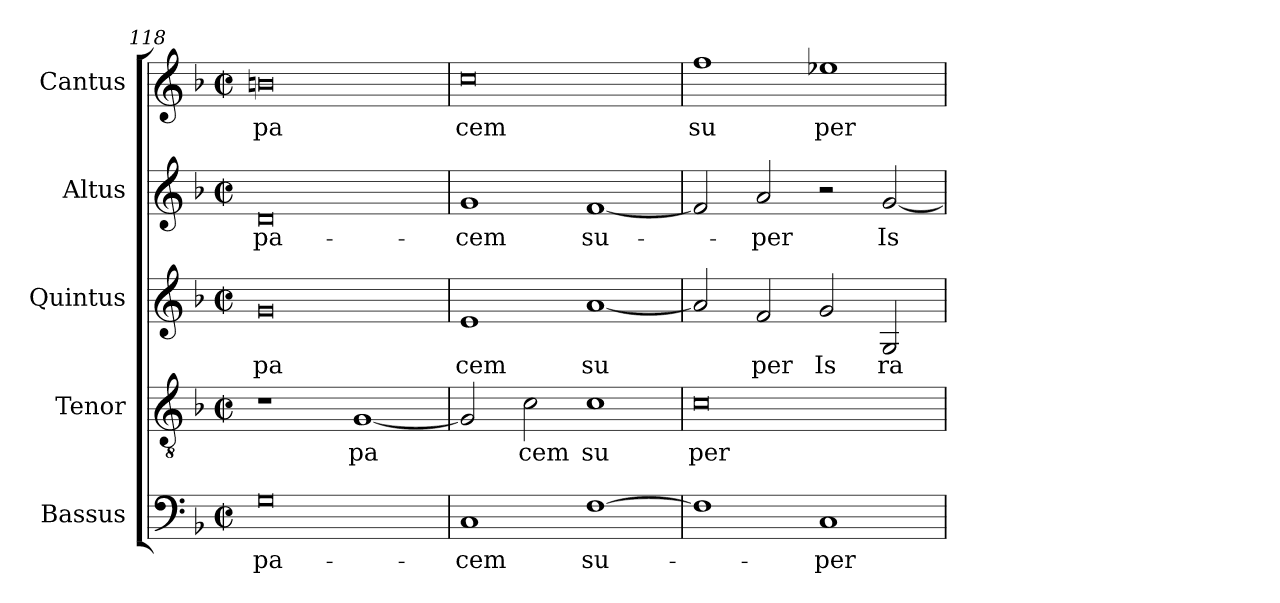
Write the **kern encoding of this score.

**kern	**text	**kern	**text	**kern	**text	**kern	**text	**kern	**text
*part5	*part5	*part4	*part4	*part3	*part3	*part2	*part2	*part1	*part1
*staff5	*staff5	*staff4	*staff4	*staff3	*staff3	*staff2	*staff2	*staff1	*staff1
*I"Bassus	*	*I"Tenor	*	*I"Quintus	*	*I"Altus	*	*I"Cantus	*
*clefF4	*	*clefGv2	*	*clefG2	*	*clefG2	*	*clefG2	*
*k[b-]	*	*k[b-]	*	*k[b-]	*	*k[b-]	*	*k[b-]	*
*F:	*	*F:	*	*F:	*	*F:	*	*F:	*
*M2/2	*	*M2/2	*	*M2/2	*	*M2/2	*	*M2/2	*
*met(c|)	*	*met(c|)	*	*met(c|)	*	*met(c|)	*	*met(c|)	*
=118	=118	=118	=118	=118	=118	=118	=118	=118	=118
!	!LO:LY:b:cj	!	!	!	!LO:LY:b:cj	!	!LO:LY:b:cj	!	!LO:LY:b:cj
0G	pa-	1r	.	0g	pa	0d	pa-	0bn	pa
!	!	!	!LO:LY:b:cj	!	!	!	!	!	!
.	.	[<1G	pa	.	.	.	.	.	.
=119	=119	=119	=119	=119	=119	=119	=119	=119	=119
!	!LO:LY:b:cj	!	!	!	!LO:LY:b:cj	!	!LO:LY:b:cj	!	!LO:LY:b:cj
1C	-cem	2G/]	.	1e	cem	1g	-cem	0cc	cem
!	!	!	!LO:LY:b:cj	!	!	!	!	!	!
.	.	2c\	cem	.	.	.	.	.	.
!	!LO:LY:b:cj	!	!LO:LY:b:cj	!	!LO:LY:b:cj	!	!LO:LY:b:cj	!	!
[>1F	su-	1c	su	[<1a	su	[<1f	su-	.	.
=120	=120	=120	=120	=120	=120	=120	=120	=120	=120
!	!	!	!LO:LY:b:cj	!	!	!	!	!	!LO:LY:b:cj
1F]	.	0c	per	2a/]	.	2f/]	.	1ff	su
!	!	!	!	!	!LO:LY:b:cj	!	!LO:LY:b:cj	!	!
.	.	.	.	2f/	per	2a/	-per	.	.
!	!LO:LY:b:cj	!	!	!	!LO:LY:b:cj	!	!	!	!LO:LY:b:cj
1C	-per	.	.	2g/	Is	2r	.	1ee-X	per
!	!	!	!	!	!LO:LY:b:cj	!	!LO:LY:b:cj	!	!
.	.	.	.	2G/	ra	[>2g/	Is-	.	.
=	=	=	=	=	=	=	=	=	=
*-	*-	*-	*-	*-	*-	*-	*-	*-	*-
